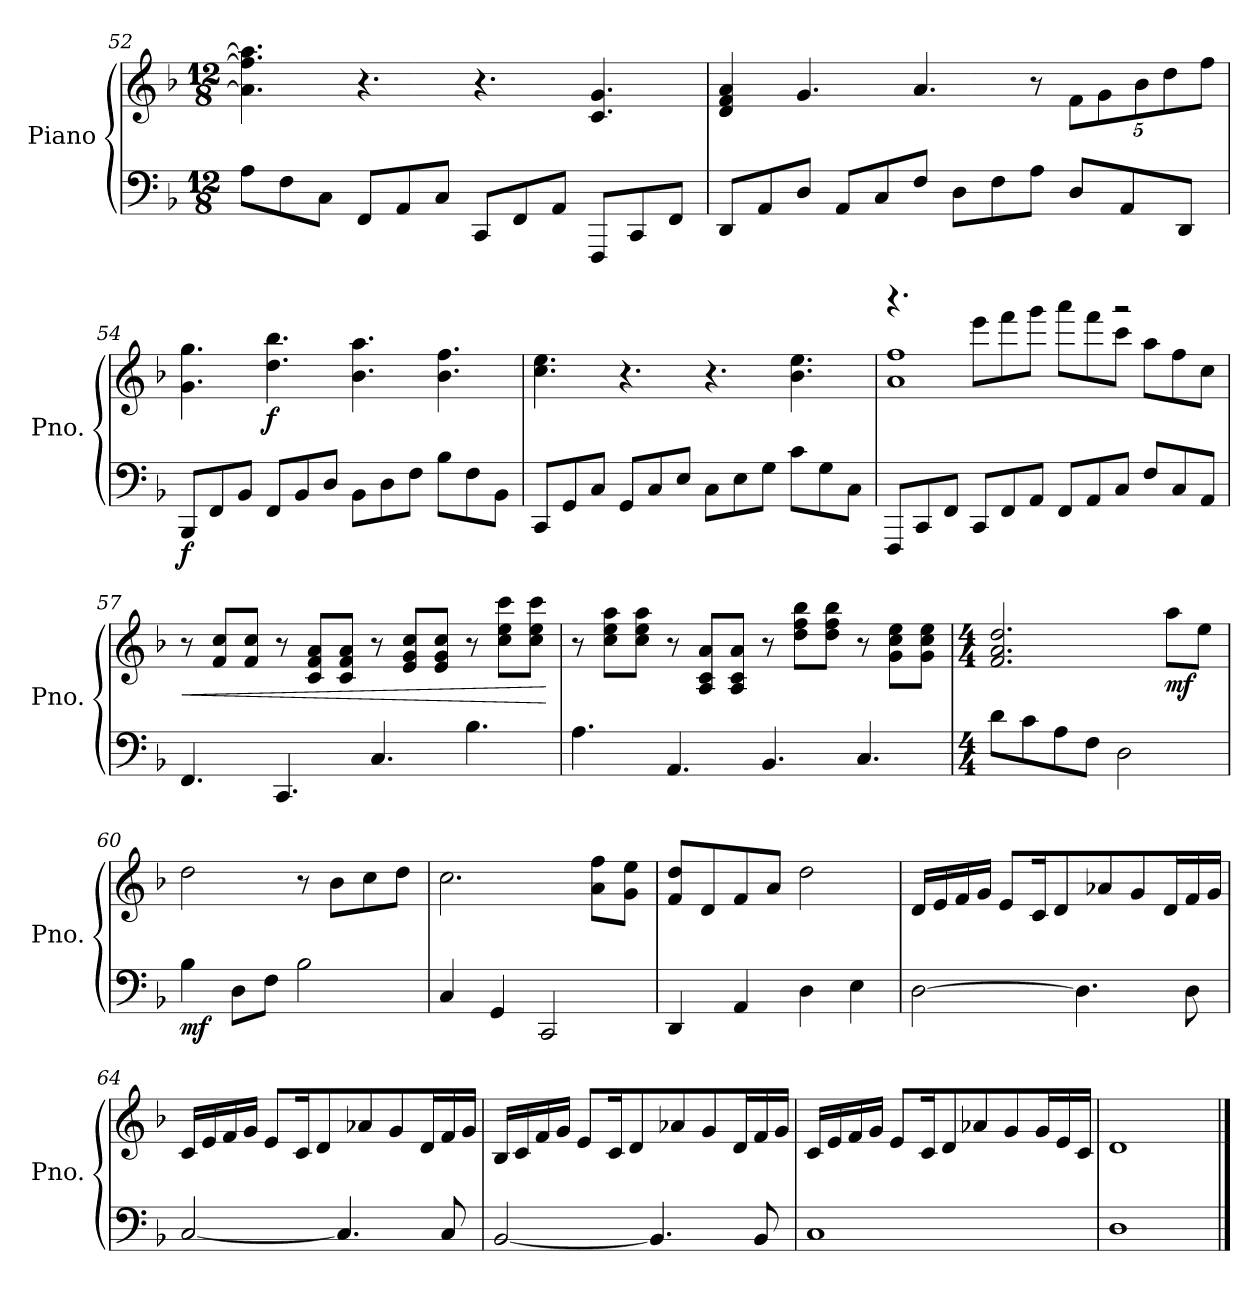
**kern	**kern	**dynam
*part1	*part1	*part1
*staff2	*staff1	*staff1/2
*I"Piano	*	*
*I'Pno.	*	*
!!LO:PB:g=z
*clefF4	*clefG2	*
*k[b-]	*k[b-]	*
*M12/8	*M12/8	*
=52	=52	=52
8A\L	4.a\] 4.ff\] 4.aa\]	.
8F\	.	.
8C\J	.	.
8FF/L	4.r	.
8AA/	.	.
8C/J	.	.
8CC/L	4.r	.
8FF/	.	.
8AA/J	.	.
8FFF/L	4.c/ 4.g/	.
8CC/	.	.
8FF/J	.	.
=53	=53	=53
8DD/L	4d/ 4f/ 4a/	.
8AA/	.	.
8D/J	4.g/	.
8AA/L	.	.
8C/	.	.
8F/J	4.a/	.
8D\L	.	.
8F\	.	.
8A\J	8r	.
*	*Xbrackettup	*
8D/L	40%3f\L	.
.	40%3g\	.
8AA/	.	.
.	40%3b-\	.
.	40%3dd\	.
8DD/J	.	.
.	40%3ff\J	.
=54	=54	=54
!	!	!LO:DY:b=2
8BBB-/L	4.g\ 4.gg\	f
8FF/	.	.
8BB-/J	.	.
!	!	!LO:DY:b
8FF/L	4.dd\ 4.bb-\	f
8BB-/	.	.
8D/J	.	.
8BB-\L	4.b-\ 4.aa\	.
8D\	.	.
8F\J	.	.
8B-\L	4.b-\ 4.ff\	.
8F\	.	.
8BB-\J	.	.
!!LO:LB:g=z
=55	=55	=55
8CC/L	4.cc\ 4.ee\	.
8GG/	.	.
8C/J	.	.
8GG/L	4.r	.
8C/	.	.
8E/J	.	.
8C\L	4.r	.
8E\	.	.
8G\J	.	.
8c\L	4.b-\ 4.ee\	.
8G\	.	.
8C\J	.	.
=56	=56	=56
*	*^	*
8FFF/L	1a 1ff	4.rbbb	.
8CC/	.	.	.
8FF/J	.	.	.
8CC/L	.	8eee\L	.
8FF/	.	8fff\	.
8AA/J	.	8ggg\J	.
8FF/L	.	8aaa\L	.
8AA/	.	8fff\	.
8C/J	2r	8ccc\J	.
8F/L	.	8aa\L	.
8C/	.	8ff\	.
8AA/J	.	8cc\J	.
=57	=57	=57	=57
!	!	!	!LO:HP:b
*	*v	*v	*
4.FF/	8r	<
.	8f/ 8cc/L	.
.	8f/ 8cc/J	.
4.CC/	8r	.
.	8c/ 8f/ 8a/L	.
.	8c/ 8f/ 8a/J	.
4.C/	8r	.
.	8e/ 8g/ 8cc/L	.
.	8e/ 8g/ 8cc/J	.
4.B-\	8r	.
.	8cc\ 8ee\ 8ccc\L	.
.	8cc\ 8ee\ 8ccc\J	.
.	.	[
!!LO:LB:g=z
=58	=58	=58
4.A\	8r	.
.	8cc\ 8ee\ 8aa\L	.
.	8cc\ 8ee\ 8aa\J	.
4.AA/	8r	.
.	8A/ 8c/ 8a/L	.
.	8A/ 8c/ 8a/J	.
4.BB-/	8r	.
.	8dd\ 8ff\ 8bb-\L	.
.	8dd\ 8ff\ 8bb-\J	.
4.C/	8r	.
.	8g\ 8cc\ 8ee\L	.
.	8g\ 8cc\ 8ee\J	.
=59	=59	=59
*M4/4	*M4/4	*
*	*MM60	*
8d\L	2.f/ 2.a/ 2.dd/	.
8c\	.	.
8A\	.	.
8F\J	.	.
2D\	.	.
!	!	!LO:DY:b
.	8aa\L	mf
.	8ee\J	.
=60	=60	=60
!	!	!LO:DY:b=2
4B-\	2dd\	mf
8D\L	.	.
8F\J	.	.
2B-\	8r	.
.	8b-\L	.
.	8cc\	.
.	8dd\J	.
=61	=61	=61
4C/	2.cc\	.
4GG/	.	.
2CC/	.	.
.	8a\ 8ff\L	.
.	8g\ 8ee\J	.
=62	=62	=62
4DD/	8f/ 8dd/L	.
.	8d/	.
4AA/	8f/	.
.	8a/J	.
4D\	2dd\	.
4E\	.	.
!!LO:LB:g=z
=63	=63	=63
[2D\	16d/LL	.
.	16e/	.
.	16f/	.
.	16g/JJ	.
.	8e/L	.
.	16c/K	.
.	8d/	.
4.D\]	.	.
.	8a-X/	.
.	8g/	.
.	16d/L	.
8D\	16f/	.
.	16g/JJ	.
=64	=64	=64
[2C/	16c/LL	.
.	16e/	.
.	16f/	.
.	16g/JJ	.
.	8e/L	.
.	16c/K	.
.	8d/	.
4.C/]	.	.
.	8a-X/	.
.	8g/	.
.	16d/L	.
8C/	16f/	.
.	16g/JJ	.
=65	=65	=65
[2BB-/	16B-/LL	.
.	16c/	.
.	16f/	.
.	16g/JJ	.
.	8e/L	.
.	16c/K	.
.	8d/	.
4.BB-/]	.	.
.	8a-X/	.
.	8g/	.
.	16d/L	.
8BB-/	16f/	.
.	16g/JJ	.
!!LO:LB:g=z
=66	=66	=66
1C	16c/LL	.
.	16e/	.
.	16f/	.
.	16g/JJ	.
.	8e/L	.
.	16c/K	.
.	8d/	.
.	8a-X/	.
.	8g/	.
.	16g/L	.
.	16e/	.
.	16c/JJ	.
=67	=67	=67
1D	1d	.
==	==	==
*-	*-	*-
